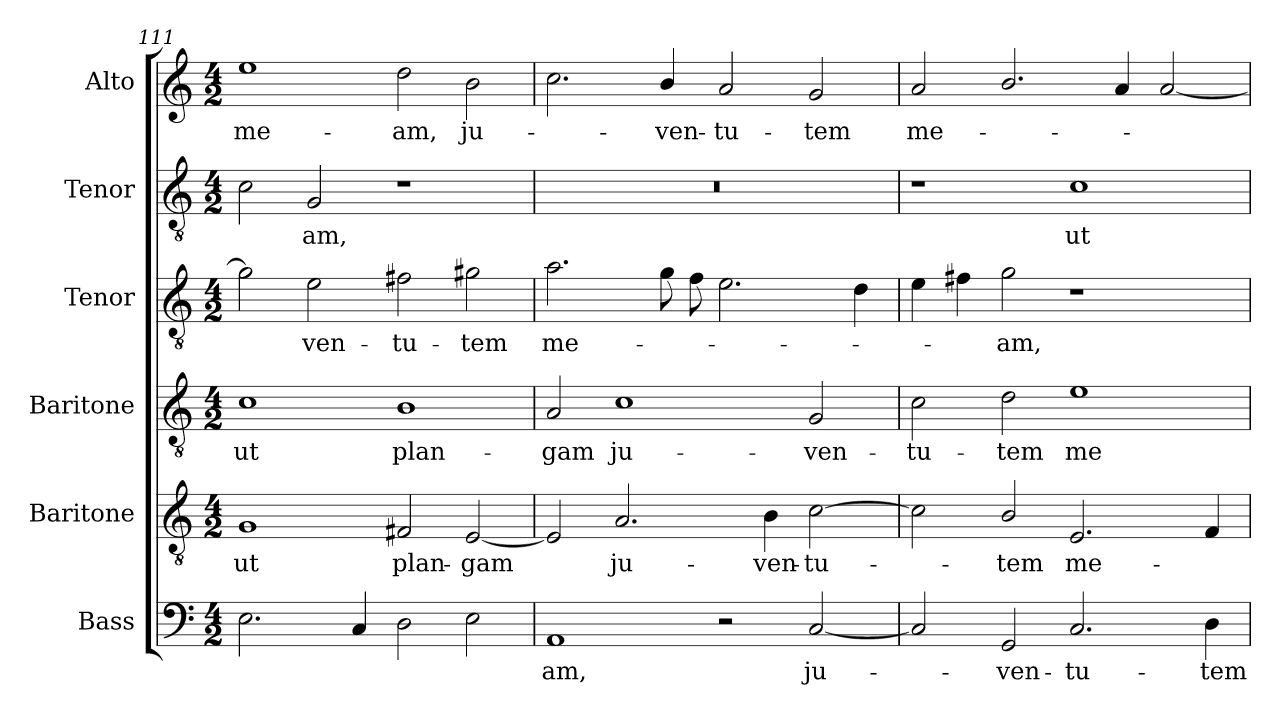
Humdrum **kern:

**kern	**text	**kern	**text	**kern	**text	**kern	**text	**kern	**text	**kern	**text
*part6	*part6	*part5	*part5	*part4	*part4	*part3	*part3	*part2	*part2	*part1	*part1
*staff6	*staff6	*staff5	*staff5	*staff4	*staff4	*staff3	*staff3	*staff2	*staff2	*staff1	*staff1
*I"Bass	*	*I"Baritone	*	*I"Baritone	*	*I"Tenor	*	*I"Tenor	*	*I"Alto	*
*I'B.	*	*I'Bar.	*	*I'Bar.	*	*I'T.	*	*I'T.	*	*I'A.	*
*clefF4	*	*clefGv2	*	*clefGv2	*	*clefGv2	*	*clefGv2	*	*clefG2	*
*	*	*ITrd7c12	*	*ITrd7c12	*	*ITrd7c12	*	*ITrd7c12	*	*	*
*k[]	*	*k[]	*	*k[]	*	*k[]	*	*k[]	*	*k[]	*
*C:	*	*C:	*	*C:	*	*C:	*	*C:	*	*C:	*
*M4/2	*	*M4/2	*	*M4/2	*	*M4/2	*	*M4/2	*	*M4/2	*
=111	=111	=111	=111	=111	=111	=111	=111	=111	=111	=111	=111
!	!	!	!LO:LY:b:color=#000000	!	!	!	!	!	!	!	!
!	!	!	!	!	!LO:LY:b:color=#000000	!	!	!	!	!	!
!	!	!	!	!	!	!	!	!	!	!	!LO:LY:b:color=#000000
2.Ei\	.	1GGi	ut	1Ci	ut	2Gi\]	.	2Ci\	.	1eei	me-
!	!	!	!	!	!	!	!LO:LY:b:color=#000000	!	!	!	!
!	!	!	!	!	!	!	!	!	!LO:LY:b:color=#000000	!	!
.	.	.	.	.	.	2Ei\	-ven-	2GGi/	-am,	.	.
4Ci/	.	.	.	.	.	.	.	.	.	.	.
!	!	!	!LO:LY:b:color=#000000	!	!	!	!	!	!	!	!
!	!	!	!	!	!LO:LY:b:color=#000000	!	!	!	!	!	!
!	!	!	!	!	!	!	!LO:LY:b:color=#000000	!	!	!	!
!	!	!	!	!	!	!	!	!	!	!	!LO:LY:b:color=#000000
2Di\	.	2FF#Xi/	plan-	1BBi	plan-	2F#Xi\	-tu-	1r	.	2ddi\	-am,
!	!	!	!LO:LY:b:color=#000000	!	!	!	!	!	!	!	!
!	!	!	!	!	!	!	!LO:LY:b:color=#000000	!	!	!	!
!	!	!	!	!	!	!	!	!	!	!	!LO:LY:b:color=#000000
2Ei\	.	[2EEi/	-gam	.	.	2G#Xi\	-tem	.	.	2bi\	ju-
=112	=112	=112	=112	=112	=112	=112	=112	=112	=112	=112	=112
!	!LO:LY:b:color=#000000	!	!	!	!	!	!	!	!	!	!
!	!	!	!	!	!LO:LY:b:color=#000000	!	!	!	!	!	!
!	!	!	!	!	!	!	!LO:LY:b:color=#000000	!LO:N:vis=1	!	!	!
1AAi	-am,	2EEi/]	.	2AAi/	-gam	2.Ai\	me-	0r	.	2.cci\	.
!	!	!	!LO:LY:b:color=#000000	!	!	!	!	!	!	!	!
!	!	!	!	!	!LO:LY:b:color=#000000	!	!	!	!	!	!
.	.	2.AAi/	ju-	1Ci	ju-	.	.	.	.	.	.
!	!	!	!	!	!	!	!	!	!	!	!LO:LY:b:color=#000000
.	.	.	.	.	.	8Gi\	.	.	.	4bi/	-ven-
.	.	.	.	.	.	8Fi\	.	.	.	.	.
!	!	!	!	!	!	!	!	!	!	!	!LO:LY:b:color=#000000
2r	.	.	.	.	.	2.Ei\	.	.	.	2ai/	-tu-
!	!	!	!LO:LY:b:color=#000000	!	!	!	!	!	!	!	!
.	.	4BBi\	-ven-	.	.	.	.	.	.	.	.
!	!LO:LY:b:color=#000000	!	!	!	!	!	!	!	!	!	!
!	!	!	!LO:LY:b:color=#000000	!	!	!	!	!	!	!	!
!	!	!	!	!	!LO:LY:b:color=#000000	!	!	!	!	!	!
!	!	!	!	!	!	!	!	!	!	!	!LO:LY:b:color=#000000
[2Ci/	ju-	[2Ci\	-tu-	2GGi/	-ven-	.	.	.	.	2gi/	-tem
.	.	.	.	.	.	4Di\	.	.	.	.	.
=113	=113	=113	=113	=113	=113	=113	=113	=113	=113	=113	=113
!	!	!	!	!	!LO:LY:b:color=#000000	!	!	!	!	!	!
!	!	!	!	!	!	!	!	!	!	!	!LO:LY:b:color=#000000
2Ci/]	.	2Ci\]	.	2Ci\	-tu-	4Ei\	.	1r	.	2ai/	me-
.	.	.	.	.	.	4F#Xi\	.	.	.	.	.
!	!LO:LY:b:color=#000000	!	!	!	!	!	!	!	!	!	!
!	!	!	!LO:LY:b:color=#000000	!	!	!	!	!	!	!	!
!	!	!	!	!	!LO:LY:b:color=#000000	!	!	!	!	!	!
!	!	!	!	!	!	!	!LO:LY:b:color=#000000	!	!	!	!
2GGi/	-ven-	2BBi/	-tem	2Di\	-tem	2Gi\	-am,	.	.	2.bi/	.
!	!LO:LY:b:color=#000000	!	!	!	!	!	!	!	!	!	!
!	!	!	!LO:LY:b:color=#000000	!	!	!	!	!	!	!	!
!	!	!	!	!	!LO:LY:b:color=#000000	!	!	!	!	!	!
!	!	!	!	!	!	!	!	!	!LO:LY:b:color=#000000	!	!
2.Ci/	-tu-	2.EEi/	me-	1Ei	me-	1r	.	1Ci	ut	.	.
.	.	.	.	.	.	.	.	.	.	4ai/	.
.	.	.	.	.	.	.	.	.	.	[2ai/	.
!	!LO:LY:b:color=#000000	!	!	!	!	!	!	!	!	!	!
4Di\	-tem	4FFi/	.	.	.	.	.	.	.	.	.
=	=	=	=	=	=	=	=	=	=	=	=
*-	*-	*-	*-	*-	*-	*-	*-	*-	*-	*-	*-
